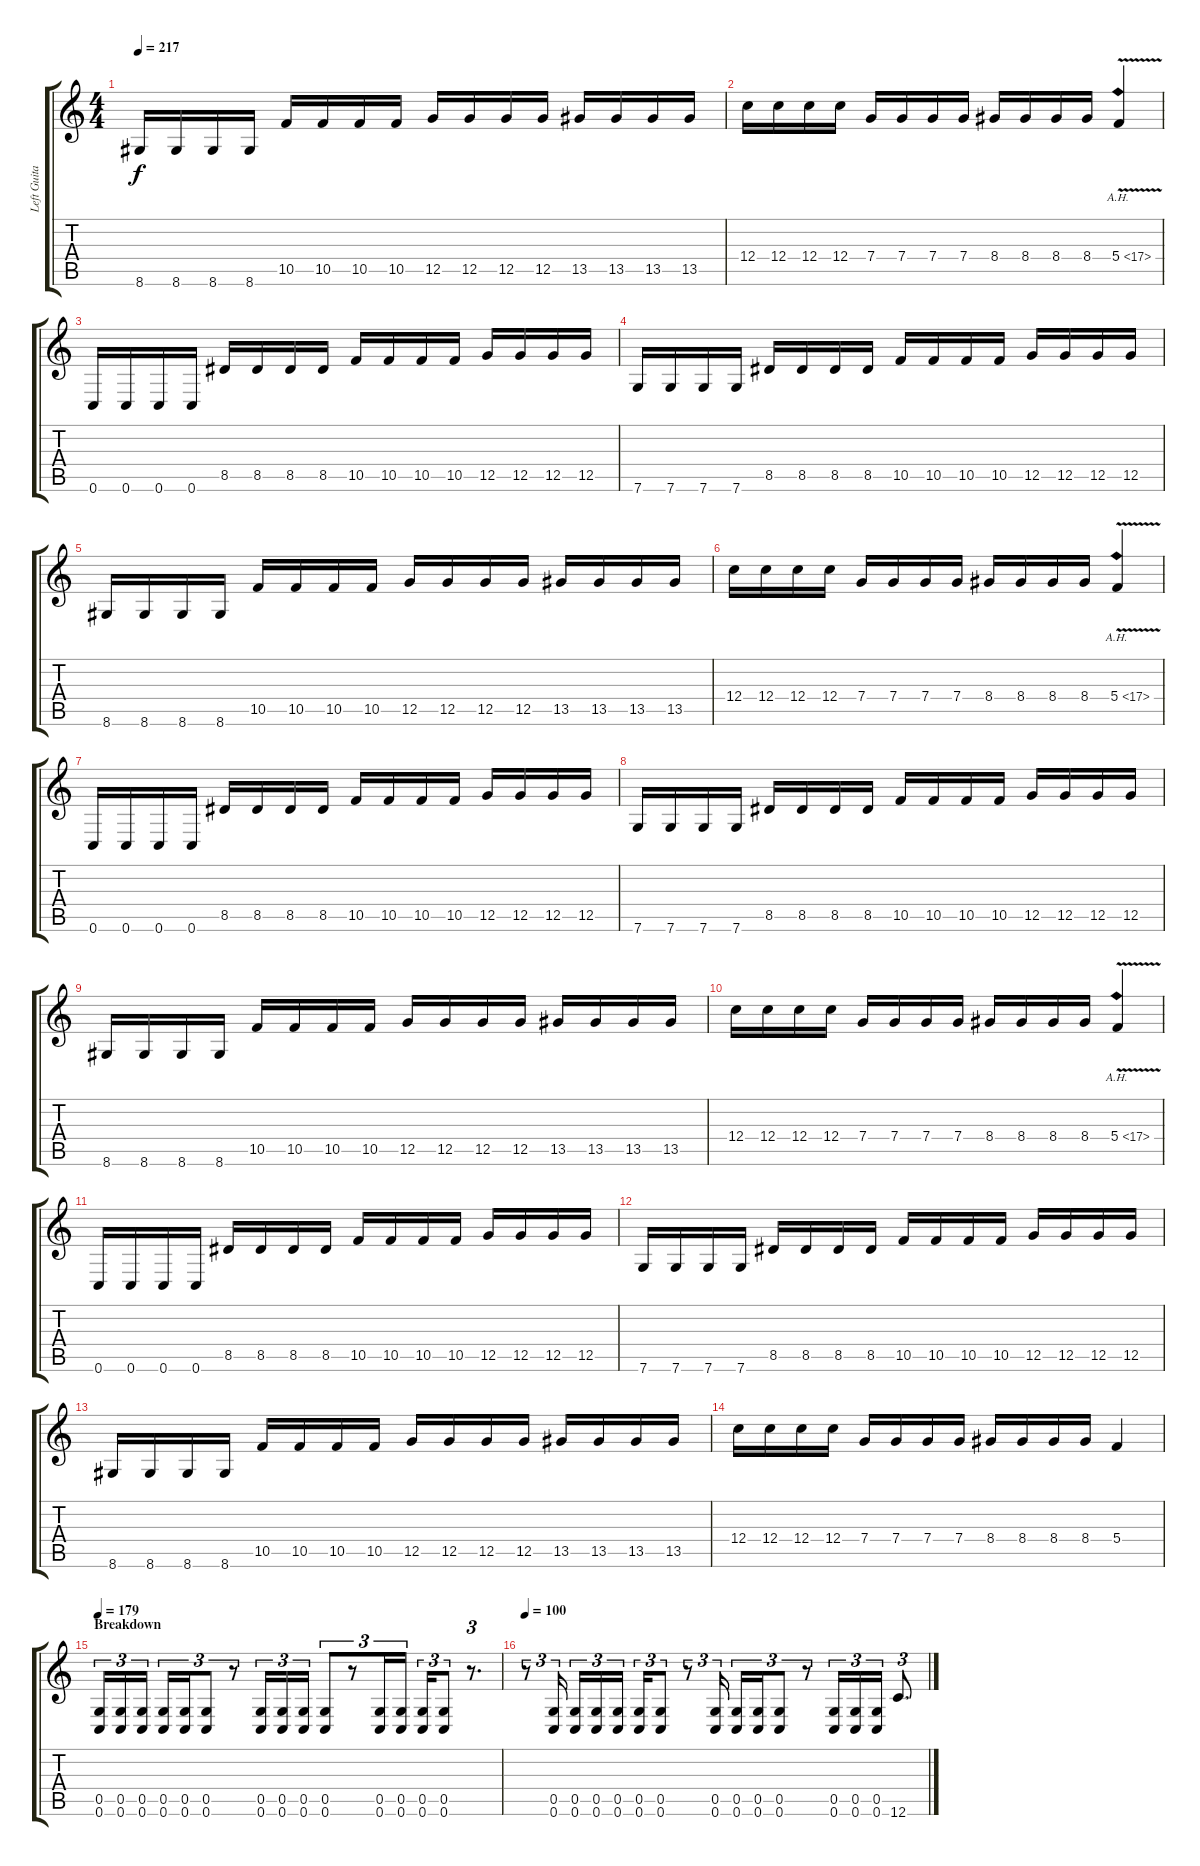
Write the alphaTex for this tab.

\track ("Left Guitar" "Left Guita") {instrument distortionguitar}
\staff {score tabs}
\tuning (D4 A3 F3 C3 G2 C2) {hide}
\ts (4 4)
\tempo 217
\clef g2
\ks c
8.6.16{dy f} 8.6.16 8.6.16 8.6.16 10.5.16 10.5.16 10.5.16 10.5.16 12.5.16 12.5.16 12.5.16 12.5.16 13.5.16 13.5.16 13.5.16 13.5.16 |
12.4.16 12.4.16 12.4.16 12.4.16 7.4.16 7.4.16 7.4.16 7.4.16 8.4.16 8.4.16 8.4.16 8.4.16 5.4{ah 12 v}.4 |
0.6.16 0.6.16 0.6.16 0.6.16 8.5.16 8.5.16 8.5.16 8.5.16 10.5.16 10.5.16 10.5.16 10.5.16 12.5.16 12.5.16 12.5.16 12.5.16 |
7.6.16 7.6.16 7.6.16 7.6.16 8.5.16 8.5.16 8.5.16 8.5.16 10.5.16 10.5.16 10.5.16 10.5.16 12.5.16 12.5.16 12.5.16 12.5.16 |
8.6.16 8.6.16 8.6.16 8.6.16 10.5.16 10.5.16 10.5.16 10.5.16 12.5.16 12.5.16 12.5.16 12.5.16 13.5.16 13.5.16 13.5.16 13.5.16 |
12.4.16 12.4.16 12.4.16 12.4.16 7.4.16 7.4.16 7.4.16 7.4.16 8.4.16 8.4.16 8.4.16 8.4.16 5.4{ah 12 v}.4 |
0.6.16 0.6.16 0.6.16 0.6.16 8.5.16 8.5.16 8.5.16 8.5.16 10.5.16 10.5.16 10.5.16 10.5.16 12.5.16 12.5.16 12.5.16 12.5.16 |
7.6.16 7.6.16 7.6.16 7.6.16 8.5.16 8.5.16 8.5.16 8.5.16 10.5.16 10.5.16 10.5.16 10.5.16 12.5.16 12.5.16 12.5.16 12.5.16 |
8.6.16 8.6.16 8.6.16 8.6.16 10.5.16 10.5.16 10.5.16 10.5.16 12.5.16 12.5.16 12.5.16 12.5.16 13.5.16 13.5.16 13.5.16 13.5.16 |
12.4.16 12.4.16 12.4.16 12.4.16 7.4.16 7.4.16 7.4.16 7.4.16 8.4.16 8.4.16 8.4.16 8.4.16 5.4{ah 12 v}.4 |
0.6.16 0.6.16 0.6.16 0.6.16 8.5.16 8.5.16 8.5.16 8.5.16 10.5.16 10.5.16 10.5.16 10.5.16 12.5.16 12.5.16 12.5.16 12.5.16 |
7.6.16 7.6.16 7.6.16 7.6.16 8.5.16 8.5.16 8.5.16 8.5.16 10.5.16 10.5.16 10.5.16 10.5.16 12.5.16 12.5.16 12.5.16 12.5.16 |
8.6.16 8.6.16 8.6.16 8.6.16 10.5.16 10.5.16 10.5.16 10.5.16 12.5.16 12.5.16 12.5.16 12.5.16 13.5.16 13.5.16 13.5.16 13.5.16 |
12.4.16 12.4.16 12.4.16 12.4.16 7.4.16 7.4.16 7.4.16 7.4.16 8.4.16 8.4.16 8.4.16 8.4.16 5.4.4 |
\section ("" "Breakdown")
\tempo 179
(0.5 0.6).16{tu (3 2)} (0.5 0.6).16{tu (3 2)} (0.5 0.6).16{tu (3 2) beam splitsecondary} (0.5 0.6).16{tu (3 2)} (0.5 0.6).16{tu (3 2)} (0.5 0.6).8{tu (3 2)} r.8{tu (3 2)} (0.5 0.6).16{tu (3 2)} (0.5 0.6).16{tu (3 2)} (0.5 0.6).16{tu (3 2)} (0.5 0.6).8{tu (3 2)} r.8{tu (3 2)} (0.5 0.6).16{tu (3 2)} (0.5 0.6).16{tu (3 2)} (0.5 0.6).16{tu (3 2)} (0.5 0.6).8{tu (3 2)} r.8{d tu (3 2)} |
\tempo 100
r.8{tu (3 2)} (0.5 0.6).16{tu (3 2) beam splitsecondary} (0.5 0.6).16{tu (3 2)} (0.5 0.6).16{tu (3 2)} (0.5 0.6).16{tu (3 2)} (0.5 0.6).16{tu (3 2)} (0.5 0.6).8{tu (3 2)} r.8{tu (3 2)} (0.5 0.6).16{tu (3 2)} (0.5 0.6).16{tu (3 2)} (0.5 0.6).16{tu (3 2)} (0.5 0.6).8{tu (3 2)} r.8{tu (3 2)} (0.5 0.6).16{tu (3 2)} (0.5 0.6).16{tu (3 2)} (0.5 0.6).16{tu (3 2)} 12.6{ss}.8{d tu (3 2)}
